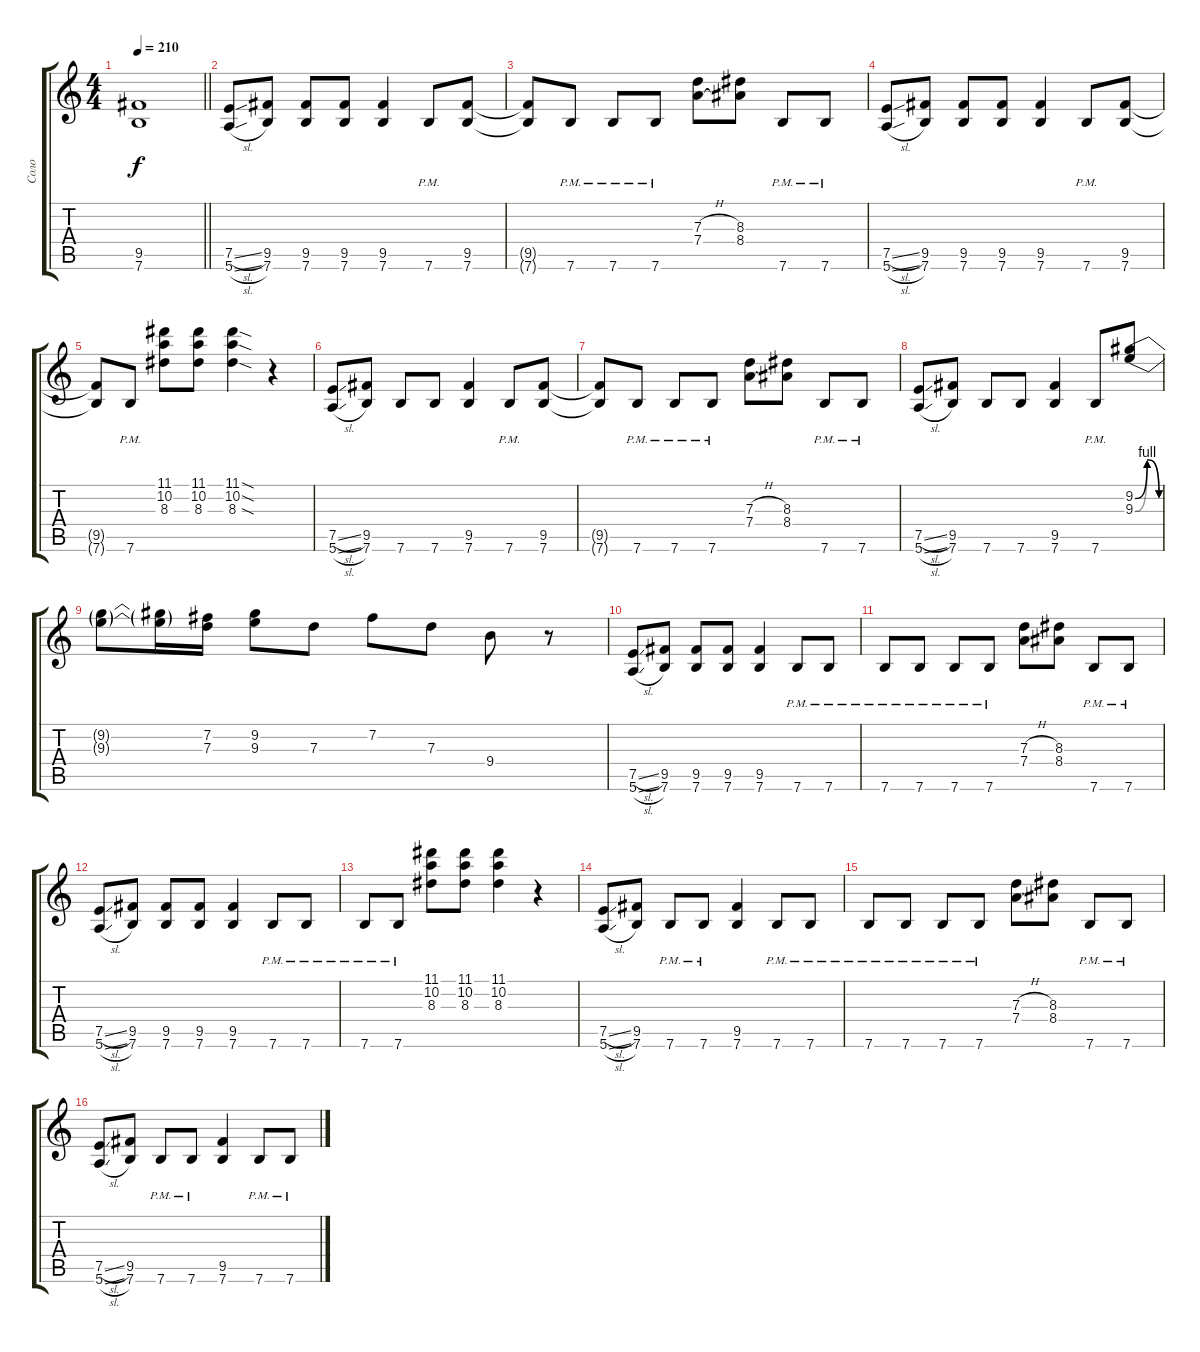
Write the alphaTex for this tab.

\track ("Соло" "Соло") {instrument distortionguitar}
\staff {score tabs}
\tuning (E4 B3 G3 D3 A2 E2) {hide}
\ts (4 4)
\tempo 210
\clef g2
\barLineRight lightlight
\ks c
(9.5{t} 7.6{t}).1{dy f} |
\section ("" "")
(7.5{sl} 5.6{sl}).8 (9.5 7.6).8 (9.5 7.6).8 (9.5 7.6).8 (9.5 7.6).4 7.6{pm}.8 (9.5 7.6).8 |
(9.5{t} 7.6{t}).8 7.6{pm}.8 7.6{pm}.8 7.6{pm}.8 (7.3{h} 7.4{h}).8 (8.3 8.4).8 7.6{pm}.8 7.6{pm}.8 |
(7.5{sl} 5.6{sl}).8 (9.5 7.6).8 (9.5 7.6).8 (9.5 7.6).8 (9.5 7.6).4 7.6{pm}.8 (9.5 7.6).8 |
(9.5{t} 7.6{t}).8 7.6{pm}.8 (11.1 10.2 8.3).8 (11.1 10.2 8.3).8 (11.1{sod} 10.2{sod} 8.3{sod}).4 r.4 |
(7.5{sl} 5.6{sl}).8 (9.5 7.6).8 7.6.8 7.6.8 (9.5 7.6).4 7.6{pm}.8 (9.5 7.6).8 |
(9.5{t} 7.6{t}).8 7.6{pm}.8 7.6{pm}.8 7.6{pm}.8 (7.3{h} 7.4{h}).8 (8.3 8.4).8 7.6{pm}.8 7.6{pm}.8 |
(7.5{sl} 5.6{sl}).8 (9.5 7.6).8 7.6.8 7.6.8 (9.5 7.6).4 7.6{pm}.8 (9.2{be (bendrelease 0 0 30 4 45 4 60 0)} 9.3{be (bendrelease 0 0 30 4 45 4 60 0)}).8 |
(9.2{t} 9.3{t}).8 (9.2{t} 9.3{t}).16 (7.2 7.3).16 (9.2 9.3).8 7.3.8 7.2.8 7.3.8 9.4.8 r.8 |
(7.5{sl} 5.6{sl}).8 (9.5 7.6).8 (9.5 7.6).8 (9.5 7.6).8 (9.5 7.6).4 7.6{pm}.8 7.6{pm}.8 |
7.6{pm}.8 7.6{pm}.8 7.6{pm}.8 7.6{pm}.8 (7.3{h} 7.4{h}).8 (8.3 8.4).8 7.6{pm}.8 7.6{pm}.8 |
(7.5{sl} 5.6{sl}).8 (9.5 7.6).8 (9.5 7.6).8 (9.5 7.6).8 (9.5 7.6).4 7.6{pm}.8 7.6{pm}.8 |
7.6{pm}.8 7.6{pm}.8 (11.1 10.2 8.3).8 (11.1 10.2 8.3).8 (11.1 10.2 8.3).4 r.4 |
(7.5{sl} 5.6{sl}).8 (9.5 7.6).8 7.6{pm}.8 7.6{pm}.8 (9.5 7.6).4 7.6{pm}.8 7.6{pm}.8 |
7.6{pm}.8 7.6{pm}.8 7.6{pm}.8 7.6{pm}.8 (7.3{h} 7.4{h}).8 (8.3 8.4).8 7.6{pm}.8 7.6{pm}.8 |
(7.5{sl} 5.6{sl}).8 (9.5 7.6).8 7.6{pm}.8 7.6{pm}.8 (9.5 7.6).4 7.6{pm}.8 7.6{pm}.8
